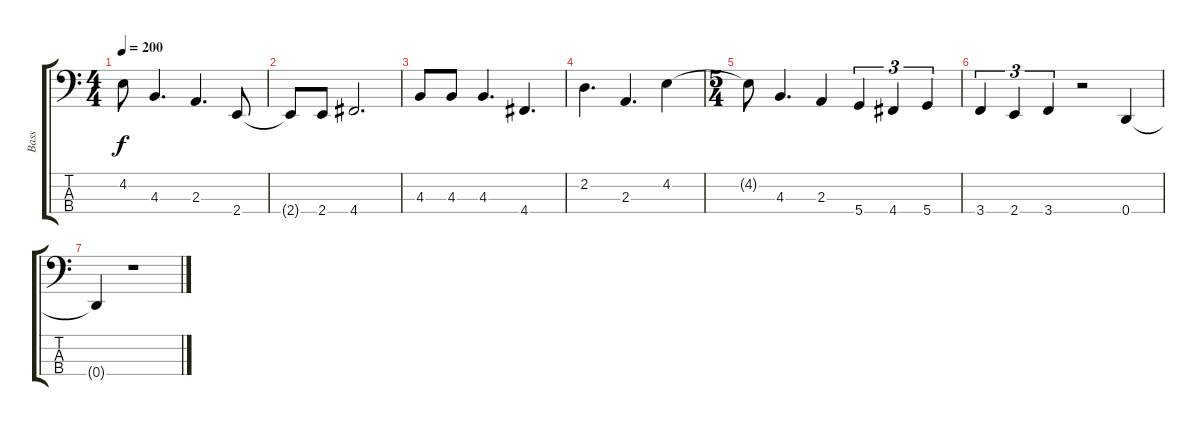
\track ("Bass" "Bass") {instrument electricbassfinger}
\staff {score tabs}
\tuning (F2 C2 G1 D1) {hide}
\ts (4 4)
\tempo 200
\clef f4
\ks c
4.2{t}.8{dy f} 4.3.4{d} 2.3.4{d} 2.4.8 |
2.4{t}.8 2.4.8 4.4.2{d} |
4.3.8 4.3.8 4.3.4{d} 4.4.4{d} |
2.2.4{d} 2.3.4{d} 4.2.4 |
\ts (5 4)
4.2{t}.8 4.3.4{d} 2.3.4 5.4.4{tu (3 2)} 4.4.4{tu (3 2)} 5.4.4{tu (3 2)} |
3.4.4{tu (3 2)} 2.4.4{tu (3 2)} 3.4.4{tu (3 2)} r.2 0.4.4 |
0.4{t}.4 r.1
